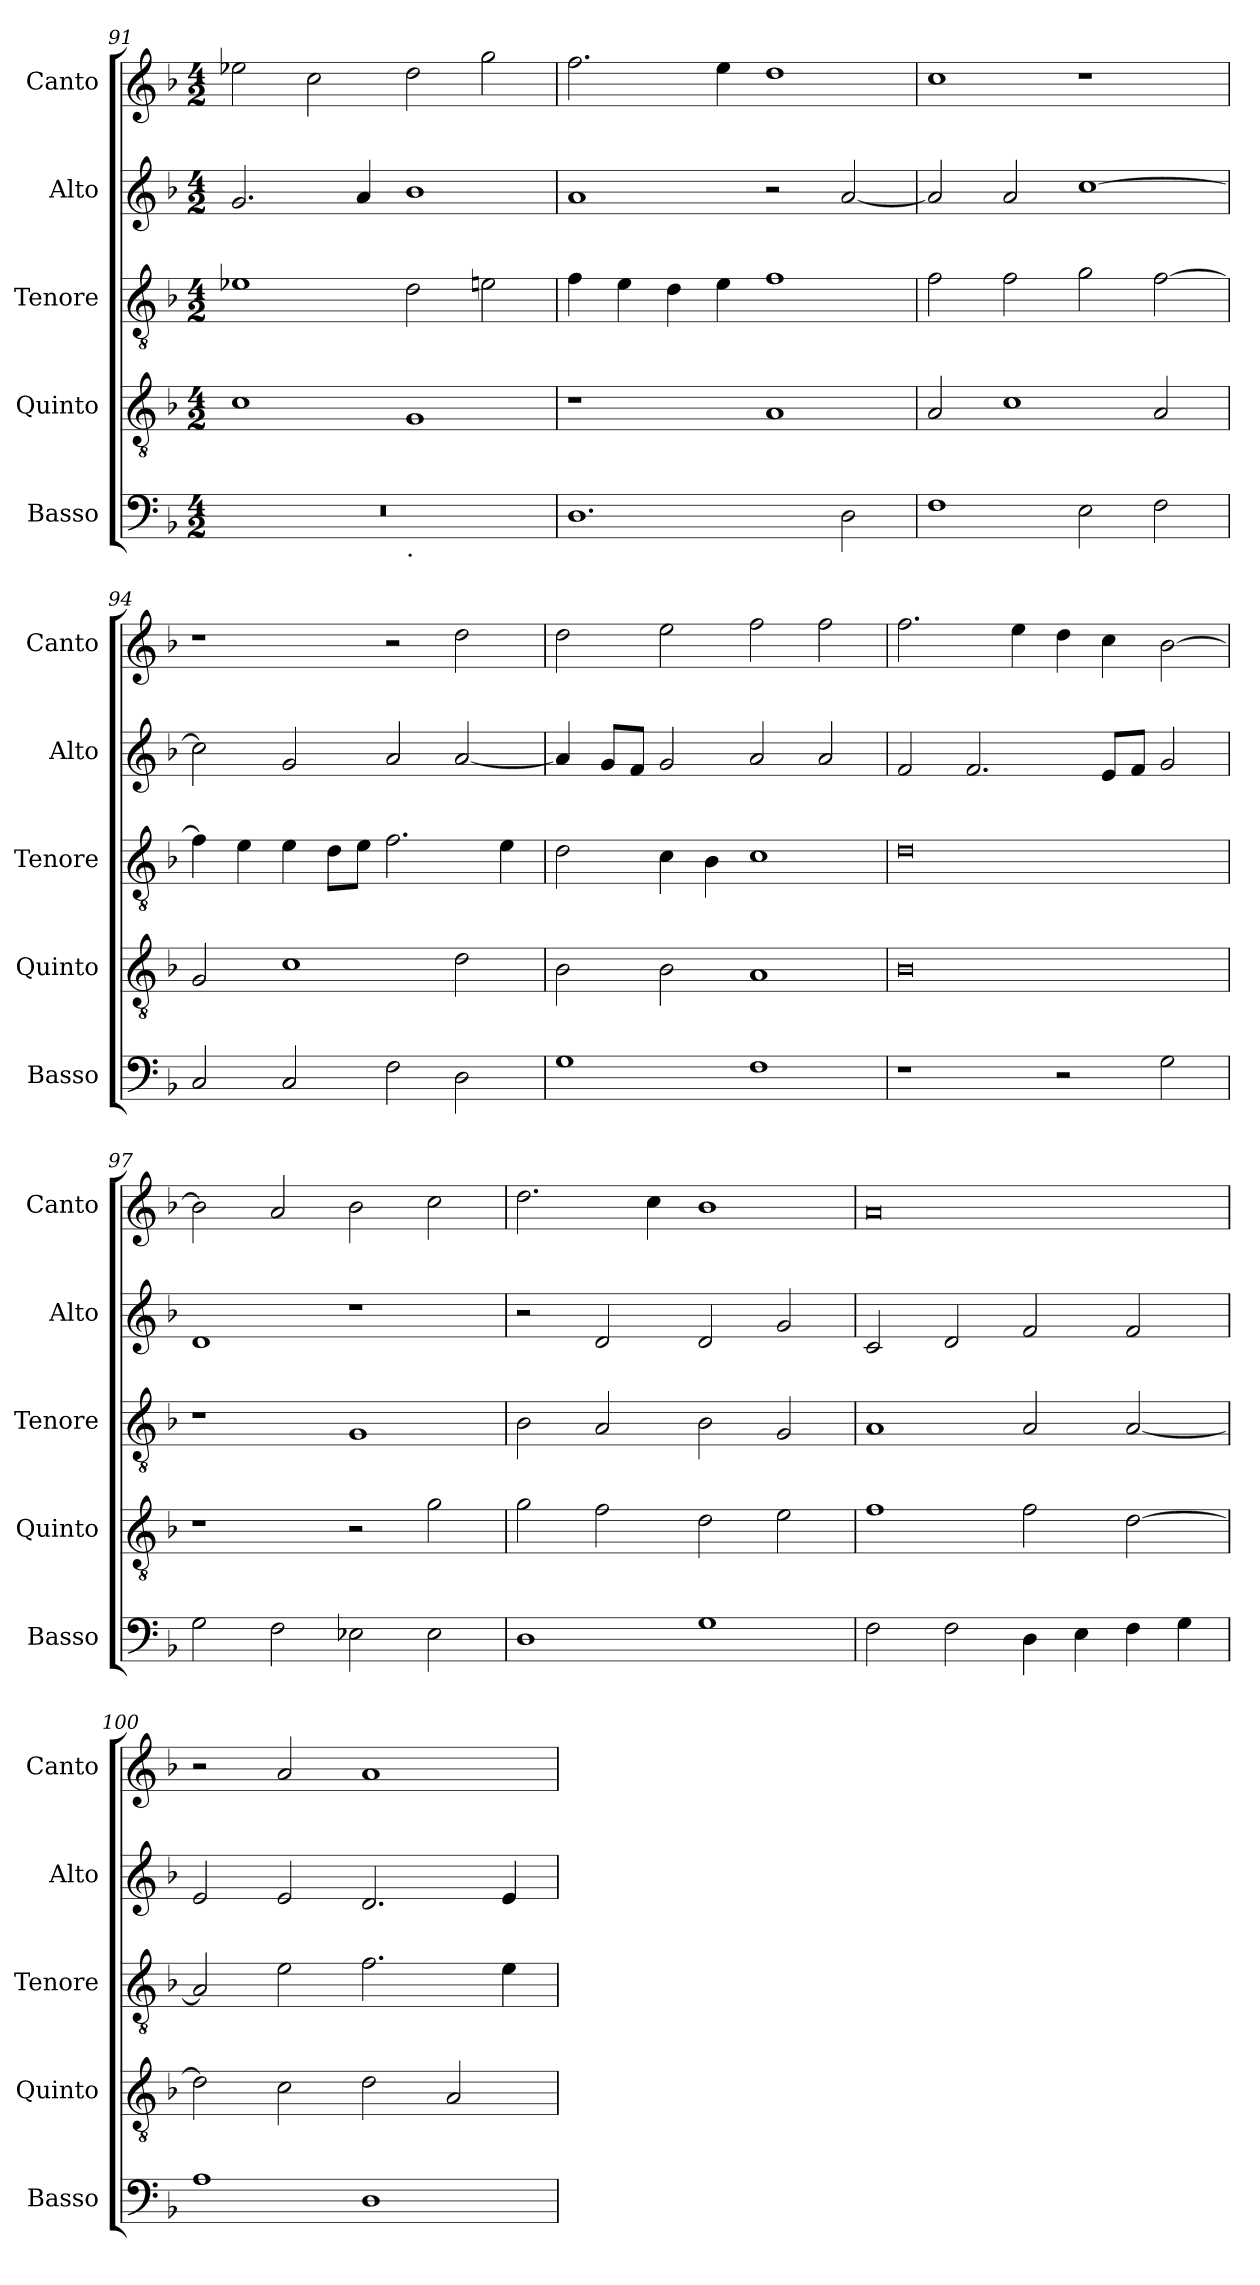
**kern	**kern	**kern	**kern	**kern
*part5	*part4	*part3	*part2	*part1
*staff5	*staff4	*staff3	*staff2	*staff1
*I"Basso	*I"Quinto	*I"Tenore	*I"Alto	*I"Canto
*I'Basso	*I'Quinto	*I'Tenore	*I'Alto	*I'Canto
*clefF4	*clefGv2	*clefGv2	*clefG2	*clefG2
*k[b-]	*k[b-]	*k[b-]	*k[b-]	*k[b-]
*F:	*F:	*F:	*F:	*F:
*M4/2	*M4/2	*M4/2	*M4/2	*M4/2
=91	=91	=91	=91	=91
*^	*	*	*	*
0r	1ryy	1c	1e-X	2.g/	2ee-X\
.	.	.	.	.	2cc\
.	.	.	.	4a/	.
!	!LO:TX:b:t=.	!	!	!	!
.	1ryy	1G	2d\	1b-	2dd\
.	.	.	2en\	.	2gg\
*v	*v	*	*	*	*
=92	=92	=92	=92	=92
1.D	1r	4f\	1a	2.ff\
.	.	4e\	.	.
.	.	4d\	.	.
.	.	4e\	.	4ee\
.	1A	1f	2r	1dd
2D\	.	.	[2a/	.
=93	=93	=93	=93	=93
1F	2A/	2f\	2a/]	1cc
.	1c	2f\	2a/	.
2E\	.	2g\	[1cc	1r
2F\	2A/	[2f\	.	.
!!LO:PB:g=z
=94	=94	=94	=94	=94
2C/	2G/	4f\]	2cc\]	1r
.	.	4e\	.	.
2C/	1c	4e\	2g/	.
.	.	8d\L	.	.
.	.	8e\J	.	.
2F\	.	2.f\	2a/	2r
2D\	2d\	.	[2a/	2dd\
.	.	4e\	.	.
=95	=95	=95	=95	=95
1G	2B-\	2d\	4a/]	2dd\
.	.	.	8g/L	.
.	.	.	8f/J	.
.	2B-\	4c\	2g/	2ee\
.	.	4B-\	.	.
1F	1A	1c	2a/	2ff\
.	.	.	2a/	2ff\
=96	=96	=96	=96	=96
1r	0B-	0d	2f/	2.ff\
.	.	.	2.f/	.
.	.	.	.	4ee\
2r	.	.	.	4dd\
.	.	.	8e/L	4cc\
.	.	.	8f/J	.
2G\	.	.	2g/	[2b-\
=97	=97	=97	=97	=97
2G\	1r	1r	1d	2b-\]
2F\	.	.	.	2a/
2E-X\	2r	1G	1r	2b-\
2E-\	2g\	.	.	2cc\
!!LO:LB:g=z
=98	=98	=98	=98	=98
1D	2g\	2B-\	2r	2.dd\
.	2f\	2A/	2d/	.
.	.	.	.	4cc\
1G	2d\	2B-\	2d/	1b-
.	2e\	2G/	2g/	.
=99	=99	=99	=99	=99
2F\	1f	1A	2c/	0a
2F\	.	.	2d/	.
4D\	2f\	2A/	2f/	.
4E\	.	.	.	.
4F\	[2d\	[2A/	2f/	.
4G\	.	.	.	.
=100	=100	=100	=100	=100
1A	2d\]	2A/]	2e/	2r
.	2c\	2e\	2e/	2a/
1D	2d\	2.f\	2.d/	1a
.	2A/	.	.	.
.	.	4e\	4e/	.
=	=	=	=	=
*-	*-	*-	*-	*-
